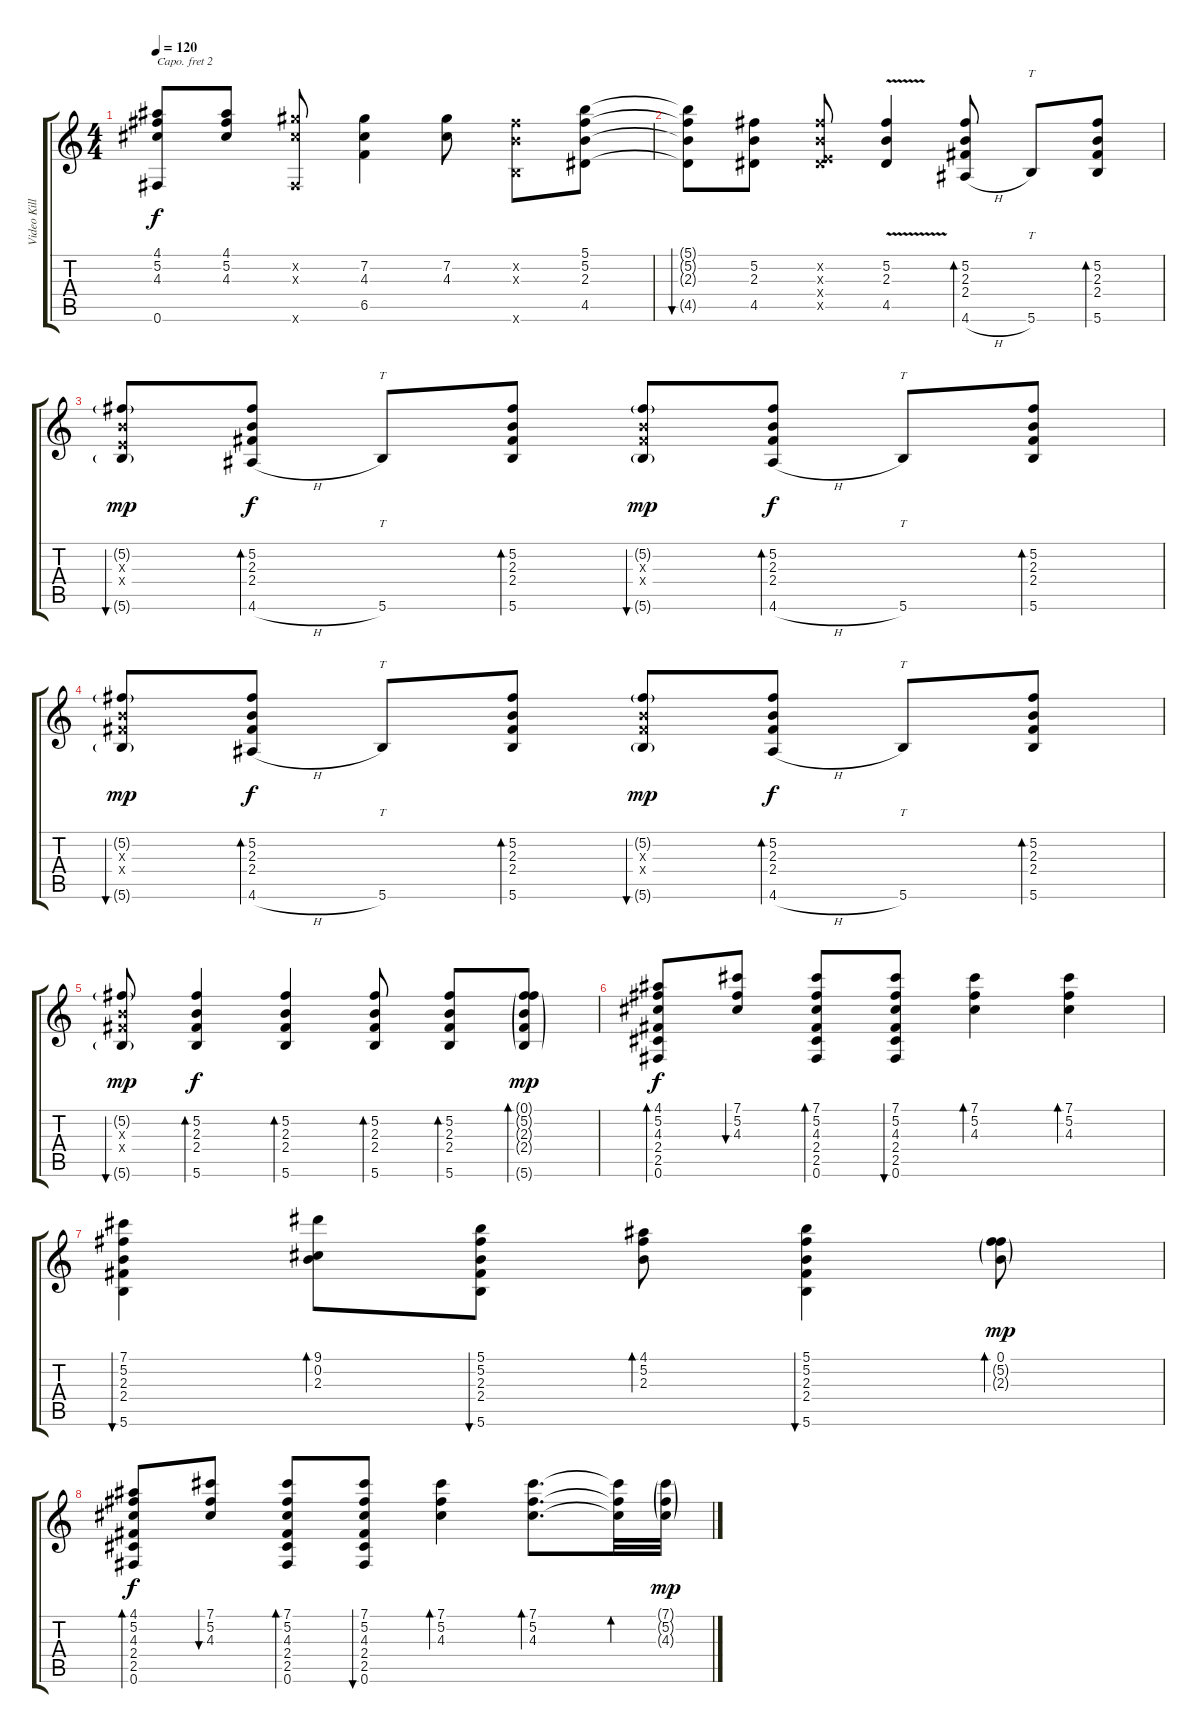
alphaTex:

\track ("Video Killed the Radio Star" "Video Kill") {instrument acousticguitarsteel}
\staff {score tabs}
\capo 2
\tuning (E4 B3 G3 D3 A2 E2) {hide}
\ts (4 4)
\tempo 120
\clef g2
\ks c
(4.1 5.2 4.3 0.6).8{dy f} (4.1 5.2 4.3).8 (7.2{x} 4.3{x} 0.6{x}).8 (7.2 4.3 6.5).4 (7.2 4.3).8 (5.2{x} 2.3{x} 5.6{x}).8 (5.1 5.2 2.3 4.5).8 |
(5.1{t} 5.2{t} 2.3{t} 4.5{t}).8{bu 60} (5.2 2.3 4.5).8 (5.2{x} 2.3{x} 0.4{x} 4.5{x}).8 (5.2{v} 2.3 4.5).4 (5.2 2.3 2.4 4.6{h}).8{bd 60} 5.6.8{tt} (5.2 2.3 2.4 5.6).8{bd 60} |
(5.2{g} 2.3{x} 0.4{x} 5.6{g}).8{bu 60 dy mp} (5.2 2.3 2.4 4.6{h}).8{bd 60 dy f} 5.6.8{tt} (5.2 2.3 2.4 5.6).8{bd 60} (5.2{g} 2.3{x} 2.4{x} 5.6{g}).8{bu 60 dy mp} (5.2 2.3 2.4 4.6{h}).8{bd 60 dy f} 5.6.8{tt} (5.2 2.3 2.4 5.6).8{bd 60} |
(5.2{g} 2.3{x} 2.4{x} 5.6{g}).8{bu 60 dy mp} (5.2 2.3 2.4 4.6{h}).8{bd 60 dy f} 5.6.8{tt} (5.2 2.3 2.4 5.6).8{bd 60} (5.2{g} 2.3{x} 2.4{x} 5.6{g}).8{bu 60 dy mp} (5.2 2.3 2.4 4.6{h}).8{bd 60 dy f} 5.6.8{tt} (5.2 2.3 2.4 5.6).8{bd 60} |
(5.2{g} 2.3{x} 2.4{x} 5.6{g}).8{bu 60 dy mp} (5.2 2.3 2.4 5.6).4{bd 60 dy f} (5.2 2.3 2.4 5.6).4{bd 60} (5.2 2.3 2.4 5.6).8{bd 60} (5.2 2.3 2.4 5.6).8{bd 60} (0.1{g} 5.2{g} 2.3{g} 2.4{g} 5.6{g}).8{bd 60 dy mp} |
(4.1 5.2 4.3 2.4 2.5 0.6).8{bd 60 dy f} (7.1 5.2 4.3).8{bu 60} (7.1 5.2 4.3 2.4 2.5 0.6).8{bd 60} (7.1 5.2 4.3 2.4 2.5 0.6).8{bu 60} (7.1 5.2 4.3).4{bd 60} (7.1 5.2 4.3).4{bd 30} |
(7.1 5.2 2.3 2.4 5.6).4{bu 60} (9.1 0.2 2.3).8{bd 60} (5.1 5.2 2.3 2.4 5.6).8{bu 60} (4.1 5.2 2.3).8{bd 60} (5.1 5.2 2.3 2.4 5.6).4{bu 60} (0.1 5.2{g} 2.3{g}).8{bd 30 dy mp} |
(4.1 5.2 4.3 2.4 2.5 0.6).8{bd 60 dy f} (7.1 5.2 4.3).8{bu 60} (7.1 5.2 4.3 2.4 2.5 0.6).8{bd 60} (7.1 5.2 4.3 2.4 2.5 0.6).8{bu 60} (7.1 5.2 4.3).4{bd 60} (7.1 5.2 4.3).8{d bd 30} (7.1{t} 5.2{t} 4.3{t}).32{bd 30} (7.1{g} 5.2{g} 4.3{g}).32{dy mp}
